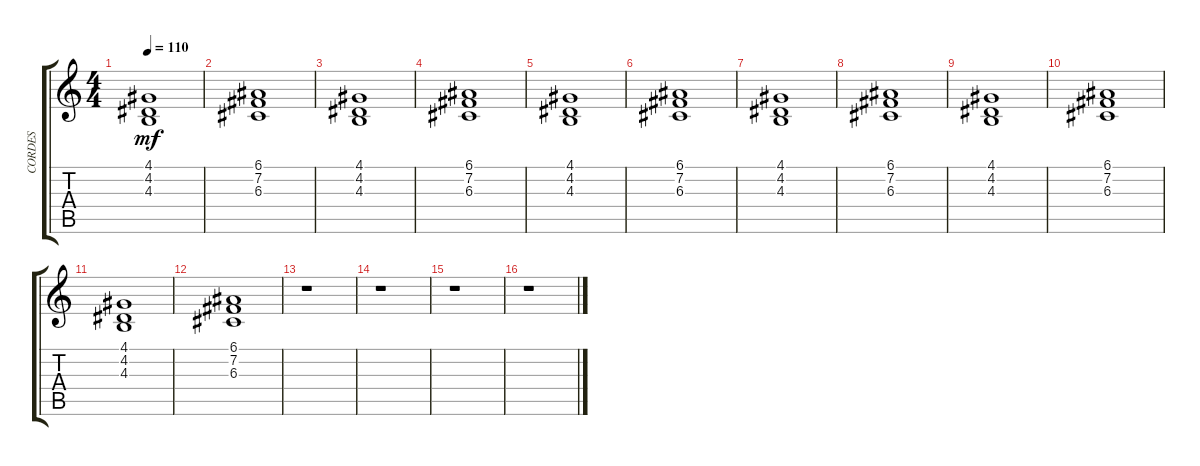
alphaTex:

\track ("CORDES" "CORDES") {instrument stringensemble2}
\staff {score tabs}
\tuning (E4 B3 G3 D3 A2 E2) {hide}
\ts (4 4)
\tempo 110
\clef g2
\ks c
(4.1 4.2 4.3).1{dy mf} |
(6.1 7.2 6.3).1 |
(4.1 4.2 4.3).1 |
(6.1 7.2 6.3).1 |
(4.1 4.2 4.3).1 |
(6.1 7.2 6.3).1 |
(4.1 4.2 4.3).1 |
(6.1 7.2 6.3).1 |
(4.1 4.2 4.3).1 |
(6.1 7.2 6.3).1 |
(4.1 4.2 4.3).1 |
(6.1 7.2 6.3).1 |
r.1 |
r.1 |
r.1 |
r.1
